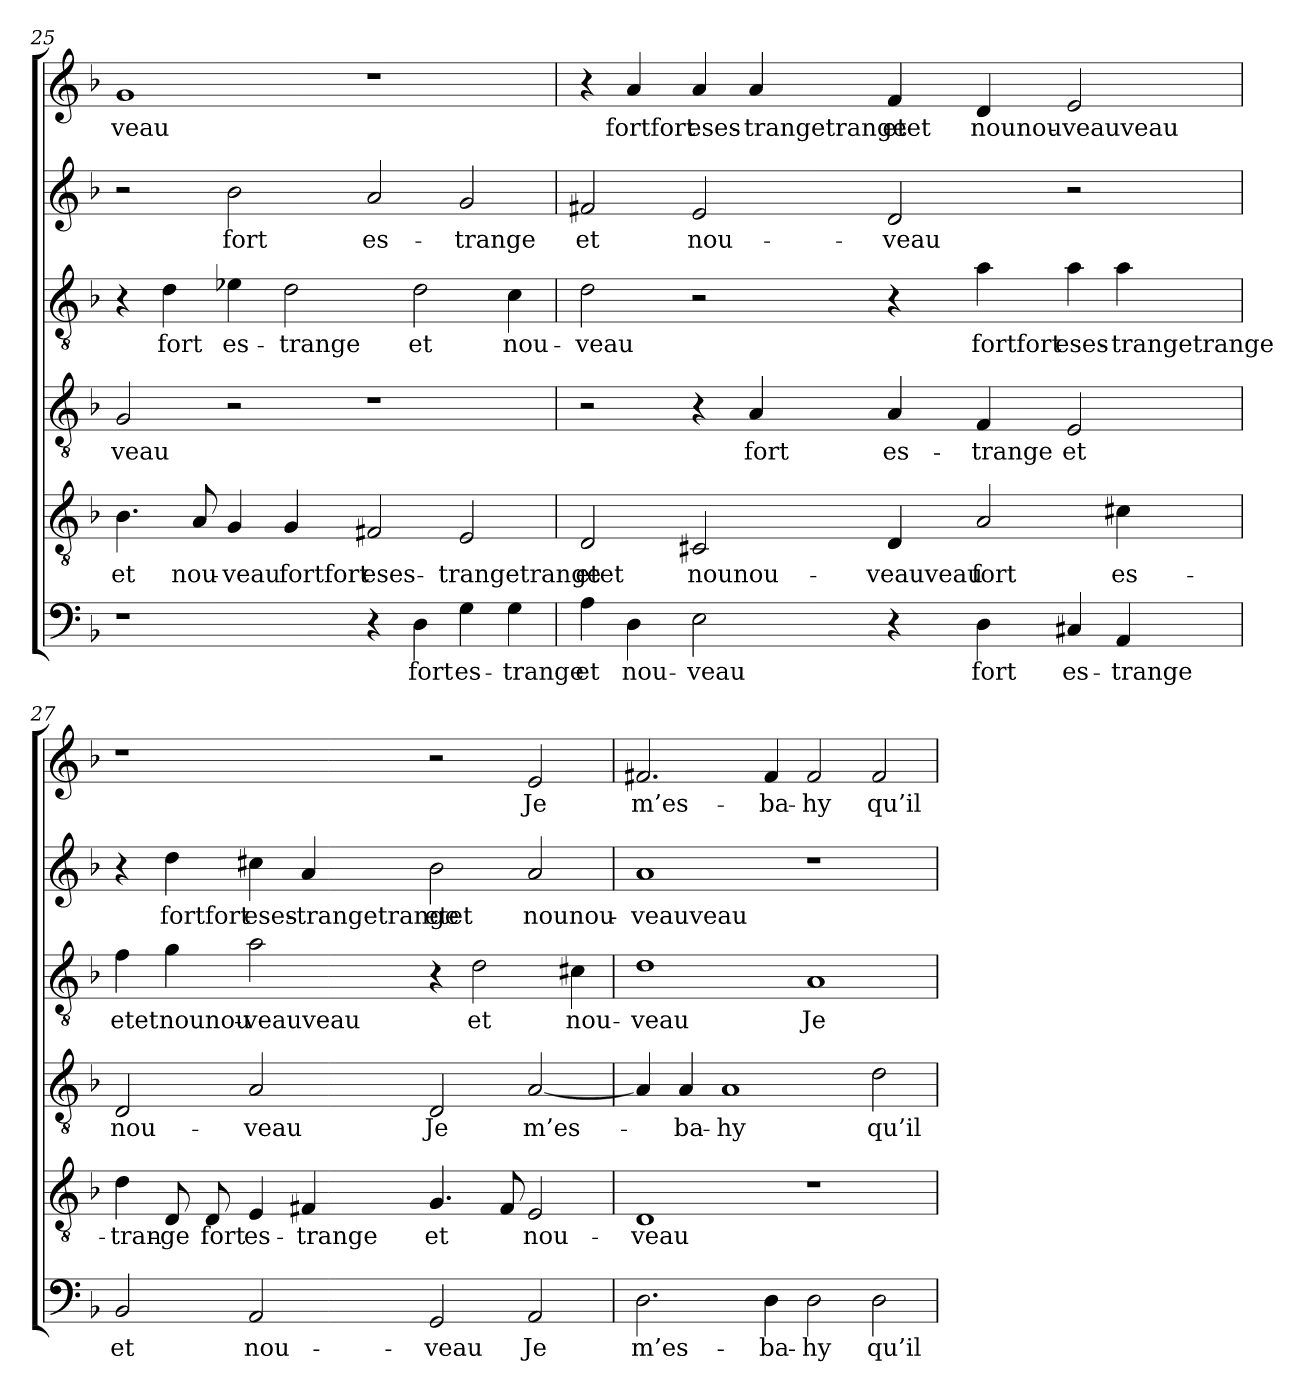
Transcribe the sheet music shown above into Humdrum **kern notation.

**kern	**text	**kern	**text	**kern	**text	**kern	**text	**kern	**text	**kern	**text
*part6	*part6	*part5	*part5	*part4	*part4	*part3	*part3	*part2	*part2	*part1	*part1
*staff6	*staff6	*staff5	*staff5	*staff4	*staff4	*staff3	*staff3	*staff2	*staff2	*staff1	*staff1
*clefF4	*	*clefGv2	*	*clefGv2	*	*clefGv2	*	*clefG2	*	*clefG2	*
*k[b-]	*	*k[b-]	*	*k[b-]	*	*k[b-]	*	*k[b-]	*	*k[b-]	*
=25	=25	=25	=25	=25	=25	=25	=25	=25	=25	=25	=25
1r	.	4.B-	et	2G	-veau	4r	.	2r	.	1g	-veau
.	.	.	.	.	.	4d	fort	.	.	.	.
.	.	8A	nou-	.	.	.	.	.	.	.	.
.	.	4G	-veau	2r	.	4e-X	es-	2b-	fort	.	.
.	.	4G	fortfort	.	.	2d	-trange	.	.	.	.
4r	.	2F#X	eses-	1r	.	.	.	2a	es-	1r	.
4D	fort	.	.	.	.	2d	et	.	.	.	.
4G	es-	2E	-trangetrange	.	.	.	.	2g	-trange	.	.
4G	-trange	.	.	.	.	4c	nou-	.	.	.	.
!!LO:LB:g=z
=26	=26	=26	=26	=26	=26	=26	=26	=26	=26	=26	=26
4A	et	2D	etet	2r	.	2d	-veau	2f#X	et	4r	.
4D	nou-	.	.	.	.	.	.	.	.	4a	fortfort
2E	-veau	2C#X	nounou-	4r	.	2r	.	2e	nou-	4a	eses-
.	.	.	.	4A	fort	.	.	.	.	4a	-trangetrange
4r	.	4D	-veauveau	4A	es-	4r	.	2d	-veau	4f	etet
4D	fort	2A	fort	4F	-trange	4a	fortfort	.	.	4d	nounou-
4C#X	es-	.	.	2E	et	4a	eses-	2r	.	2e	-veauveau
4AA	-trange	4c#X	es-	.	.	4a	-trangetrange	.	.	.	.
=27	=27	=27	=27	=27	=27	=27	=27	=27	=27	=27	=27
2BB-	et	4d	-tran-	2D	nou-	4f	etet	4r	.	1r	.
.	.	8D	-ge	.	.	4g	nounou-	4dd	fortfort	.	.
.	.	8D	fort	.	.	.	.	.	.	.	.
2AA	nou-	4E	es-	2A	-veau	2a	-veauveau	4cc#X	eses-	.	.
.	.	4F#X	-trange	.	.	.	.	4a	-trangetrange	.	.
2GG	-veau	4.G	et	2D	Je	4r	.	2b-	etet	2r	.
.	.	.	.	.	.	2d	et	.	.	.	.
.	.	8F#	.	.	.	.	.	.	.	.	.
2AA	Je	2E	nou-	[2A	m’es-	.	.	2a	nounou-	2e	Je
.	.	.	.	.	.	4c#X	nou-	.	.	.	.
=28	=28	=28	=28	=28	=28	=28	=28	=28	=28	=28	=28
2.D	m’es-	1D	-veau	4A]	.	1d	-veau	1a	-veauveau	2.f#X	m’es-
.	.	.	.	4A	-ba-	.	.	.	.	.	.
.	.	.	.	1A	-hy	.	.	.	.	.	.
4D	-ba-	.	.	.	.	.	.	.	.	4f#	-ba-
2D	-hy	1r	.	.	.	1A	Je	1r	.	2f#	-hy
2D	qu’il	.	.	2d	qu’il	.	.	.	.	2f#	qu’il
=	=	=	=	=	=	=	=	=	=	=	=
*-	*-	*-	*-	*-	*-	*-	*-	*-	*-	*-	*-
